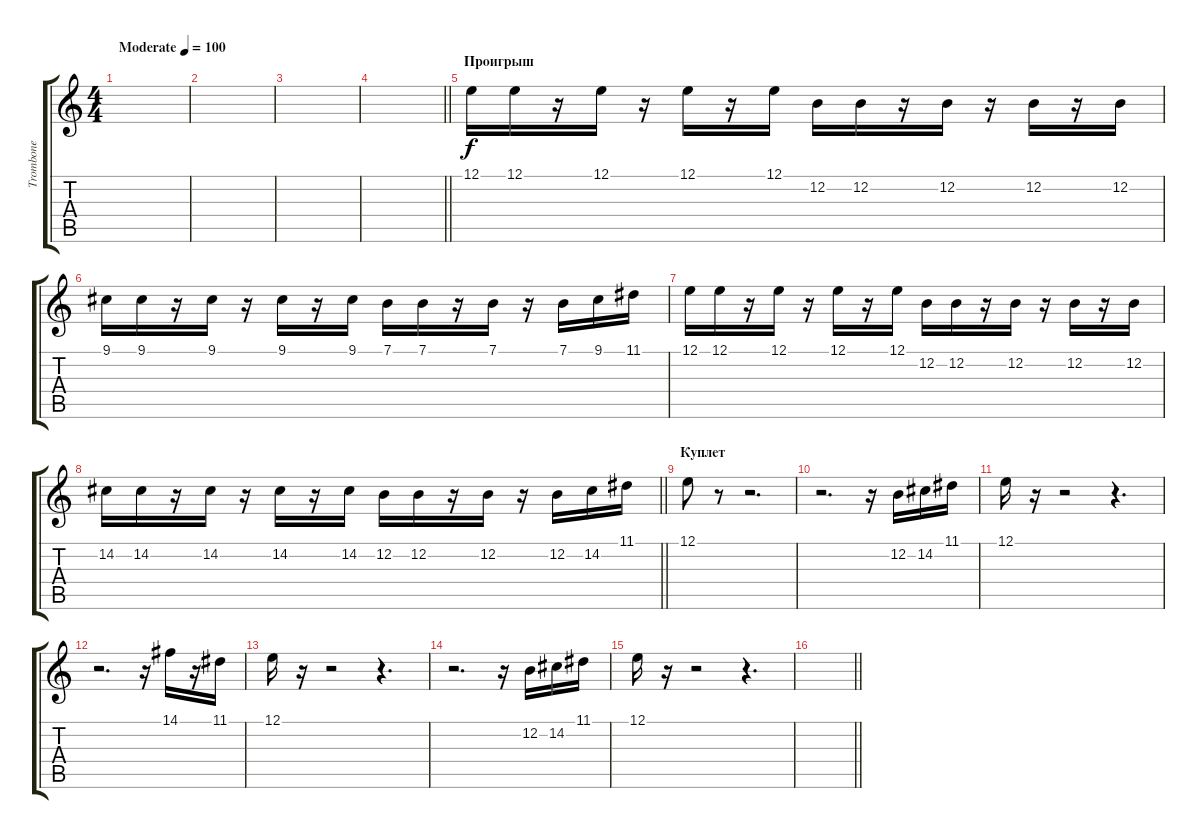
\track ("Trombone" "Trombone") {instrument trombone}
\staff {score tabs}
\tuning (E4 B3 G3 D3 A2 E2) {hide}
\ts (4 4)
\tempo (100 "Moderate")
\clef g2
\ks c
|
|
|
\barLineRight lightlight
|
\section ("" "Проигрыш")
12.1.16 12.1.16 r.16 12.1.16 r.16 12.1.16 r.16 12.1.16 12.2.16 12.2.16 r.16 12.2.16 r.16 12.2.16 r.16 12.2.16 |
9.1.16 9.1.16 r.16 9.1.16 r.16 9.1.16 r.16 9.1.16 7.1.16 7.1.16 r.16 7.1.16 r.16 7.1.16 9.1.16 11.1.16 |
12.1.16 12.1.16 r.16 12.1.16 r.16 12.1.16 r.16 12.1.16 12.2.16 12.2.16 r.16 12.2.16 r.16 12.2.16 r.16 12.2.16 |
\barLineRight lightlight
14.2.16 14.2.16 r.16 14.2.16 r.16 14.2.16 r.16 14.2.16 12.2.16 12.2.16 r.16 12.2.16 r.16 12.2.16 14.2.16 11.1.16 |
\section ("" "Куплет")
12.1.8 r.8 r.2{d} |
r.2{d} r.16 12.2.16 14.2.16 11.1.16 |
12.1.16 r.16 r.2 r.4{d} |
r.2{d} r.16 14.1.16 r.16 11.1.16 |
12.1.16 r.16 r.2 r.4{d} |
r.2{d} r.16 12.2.16 14.2.16 11.1.16 |
12.1.16 r.16 r.2 r.4{d} |
\barLineRight lightlight
